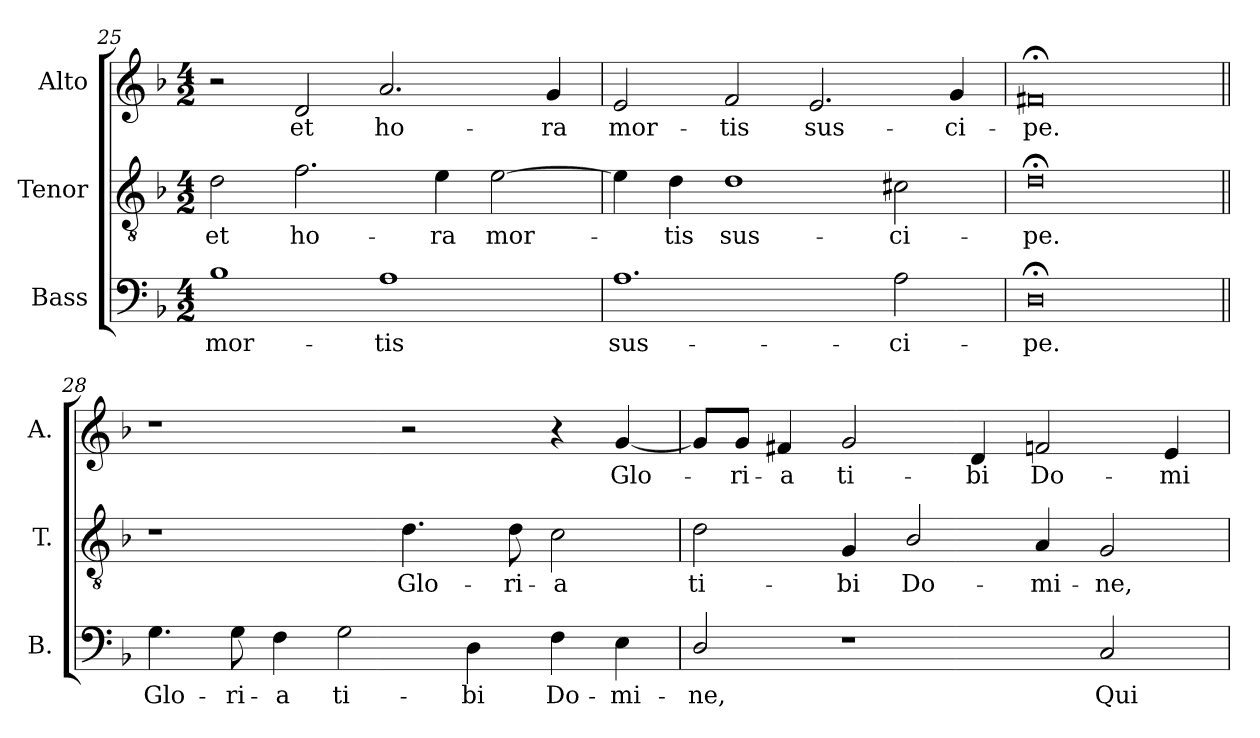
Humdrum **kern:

**kern	**text	**kern	**text	**kern	**text
*part3	*part3	*part2	*part2	*part1	*part1
*staff3	*staff3	*staff2	*staff2	*staff1	*staff1
*I"Bass	*	*I"Tenor	*	*I"Alto	*
*I'B.	*	*I'T.	*	*I'A.	*
*clefF4	*	*clefGv2	*	*clefG2	*
*	*	*ITrd7c12	*	*	*
*k[b-]	*	*k[b-]	*	*k[b-]	*
*F:	*	*F:	*	*F:	*
*M4/2	*	*M4/2	*	*M4/2	*
=25	=25	=25	=25	=25	=25
!	!LO:LY:b:color=#000000	!	!	!	!
!	!	!	!LO:LY:b:color=#000000	!	!
1B-i	mor-	2Di\	et	2r	.
!	!	!	!LO:LY:b:color=#000000	!	!
!	!	!	!	!	!LO:LY:b:color=#000000
.	.	2.Fi\	ho-	2di/	et
!	!LO:LY:b:color=#000000	!	!	!	!
!	!	!	!	!	!LO:LY:b:color=#000000
1Ai	-tis	.	.	2.ai/	ho-
!	!	!	!LO:LY:b:color=#000000	!	!
.	.	4Ei\	-ra	.	.
!	!	!	!LO:LY:b:color=#000000	!	!
.	.	[2Ei\	mor-	.	.
!	!	!	!	!	!LO:LY:b:color=#000000
.	.	.	.	4gi/	-ra
=26	=26	=26	=26	=26	=26
!	!LO:LY:b:color=#000000	!	!	!	!
!	!	!	!	!	!LO:LY:b:color=#000000
1.Ai	sus-	4Ei\]	.	2ei/	mor-
!	!	!	!LO:LY:b:color=#000000	!	!
.	.	4Di\	-tis	.	.
!	!	!	!LO:LY:b:color=#000000	!	!
!	!	!	!	!	!LO:LY:b:color=#000000
.	.	1Di	sus-	2fi/	-tis
!	!	!	!	!	!LO:LY:b:color=#000000
.	.	.	.	2.ei/	sus-
!	!LO:LY:b:color=#000000	!	!	!	!
!	!	!	!LO:LY:b:color=#000000	!	!
2Ai\	-ci-	2C#Xi\	-ci-	.	.
!	!	!	!	!	!LO:LY:b:color=#000000
.	.	.	.	4gi/	-ci-
=27	=27	=27	=27	=27	=27
!	!LO:LY:b:color=#000000	!	!	!	!
!	!	!	!LO:LY:b:color=#000000	!	!
!	!	!	!	!	!LO:LY:b:color=#000000
0D;i	-pe.	0D;i	-pe.	0f#X;i	-pe.
!!LO:LB:g=z
=28||	=28||	=28||	=28||	=28||	=28||
!	!LO:LY:b:color=#000000	!	!	!	!
4.Gi\	Glo-	1r	.	1r	.
!	!LO:LY:b:color=#000000	!	!	!	!
8Gi\	-ri-	.	.	.	.
!	!LO:LY:b:color=#000000	!	!	!	!
4Fi\	-a	.	.	.	.
!	!LO:LY:b:color=#000000	!	!	!	!
2Gi\	ti-	.	.	.	.
!	!	!	!LO:LY:b:color=#000000	!	!
.	.	4.Di\	Glo-	2r	.
!	!LO:LY:b:color=#000000	!	!	!	!
4Di\	-bi	.	.	.	.
!	!	!	!LO:LY:b:color=#000000	!	!
.	.	8Di\	-ri-	.	.
!	!LO:LY:b:color=#000000	!	!	!	!
!	!	!	!LO:LY:b:color=#000000	!	!
4Fi\	Do-	2Ci\	-a	4r	.
!	!LO:LY:b:color=#000000	!	!	!	!
!	!	!	!	!	!LO:LY:b:color=#000000
4Ei\	-mi-	.	.	[4gi/	Glo-
=29	=29	=29	=29	=29	=29
!	!LO:LY:b:color=#000000	!	!	!	!
!	!	!	!LO:LY:b:color=#000000	!	!
2Di/	-ne,	2Di\	ti-	8gi/L]	.
!	!	!	!	!	!LO:LY:b:color=#000000
.	.	.	.	8gi/J	-ri-
!	!	!	!	!	!LO:LY:b:color=#000000
.	.	.	.	4f#Xi/	-a
!	!	!	!LO:LY:b:color=#000000	!	!
!	!	!	!	!	!LO:LY:b:color=#000000
1r	.	4GGi/	-bi	2gi/	ti-
!	!	!	!LO:LY:b:color=#000000	!	!
.	.	2BB-i/	Do-	.	.
!	!	!	!	!	!LO:LY:b:color=#000000
.	.	.	.	4di/	-bi
!	!	!	!LO:LY:b:color=#000000	!	!
!	!	!	!	!	!LO:LY:b:color=#000000
.	.	4AAi/	-mi-	2fni/	Do-
!	!LO:LY:b:color=#000000	!	!	!	!
!	!	!	!LO:LY:b:color=#000000	!	!
2Ci/	Qui	2GGi/	-ne,	.	.
!	!	!	!	!	!LO:LY:b:color=#000000
.	.	.	.	4ei/	-mi-
=	=	=	=	=	=
*-	*-	*-	*-	*-	*-
